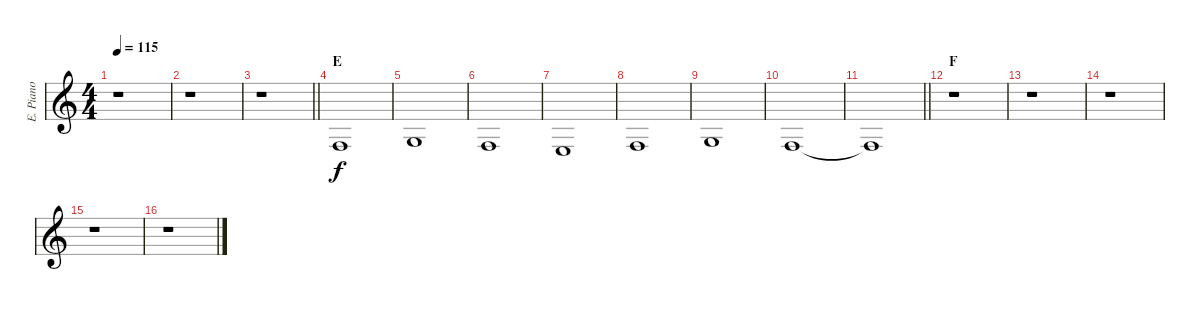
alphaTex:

\track ("E. Piano" "E. Piano") {instrument electricgrandpiano}
\staff {score}
\tuning (E4 B3 G3 D3 A2 E2) {hide}
\ts (4 4)
\tempo 115
\clef g2
\ks c
r.1{dy f} |
r.1 |
\barLineRight lightlight
r.1 |
\section ("" "E")
3.4.1 |
0.3.1 |
3.4.1 |
2.4.1 |
3.4.1 |
0.3.1 |
3.4.1 |
\barLineRight lightlight
3.4{t}.1 |
\section ("" "F")
r.1 |
r.1 |
r.1 |
r.1 |
r.1
